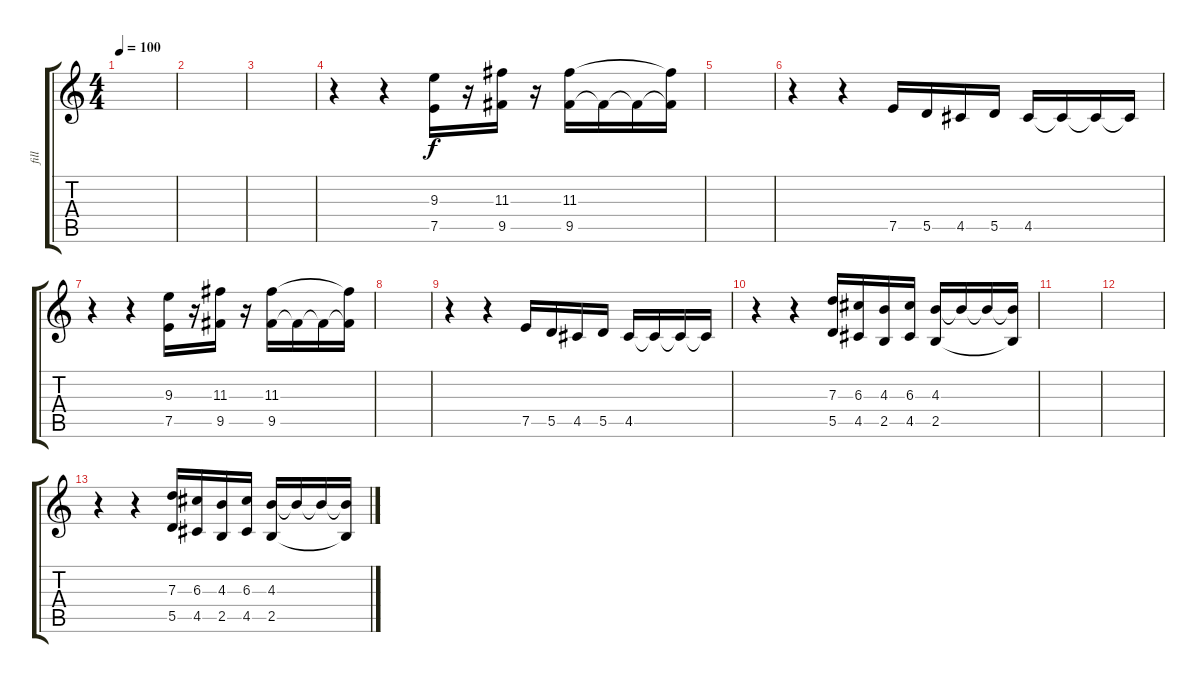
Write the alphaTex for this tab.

\track ("fill" "fill") {instrument overdrivenguitar}
\staff {score tabs}
\tuning (E4 B3 G3 D3 A2 E2) {hide}
\ts (4 4)
\tempo 100
\clef g2
\ks c
|
|
|
r.4 r.4 (9.3 7.5).16 r.16 (11.3 9.5).16 r.16 (11.3 9.5).16 9.5{t}.16 9.5{t}.16 (11.3{t} 9.5{t}).16 |
|
r.4 r.4 7.5.16 5.5.16 4.5.16 5.5.16 4.5.16 4.5{t}.16 4.5{t}.16 4.5{t}.16 |
r.4 r.4 (9.3 7.5).16 r.16 (11.3 9.5).16 r.16 (11.3 9.5).16 9.5{t}.16 9.5{t}.16 (11.3{t} 9.5{t}).16 |
|
r.4 r.4 7.5.16 5.5.16 4.5.16 5.5.16 4.5.16 4.5{t}.16 4.5{t}.16 4.5{t}.16 |
r.4 r.4 (7.3 5.5).16 (6.3 4.5).16 (4.3 2.5).16 (6.3 4.5).16 (4.3 2.5).16 4.3{t}.16 4.3{t}.16 (4.3{t} 2.5{t}).16 |
|
|
r.4 r.4 (7.3 5.5).16 (6.3 4.5).16 (4.3 2.5).16 (6.3 4.5).16 (4.3 2.5).16 4.3{t}.16 4.3{t}.16 (4.3{t} 2.5{t}).16
